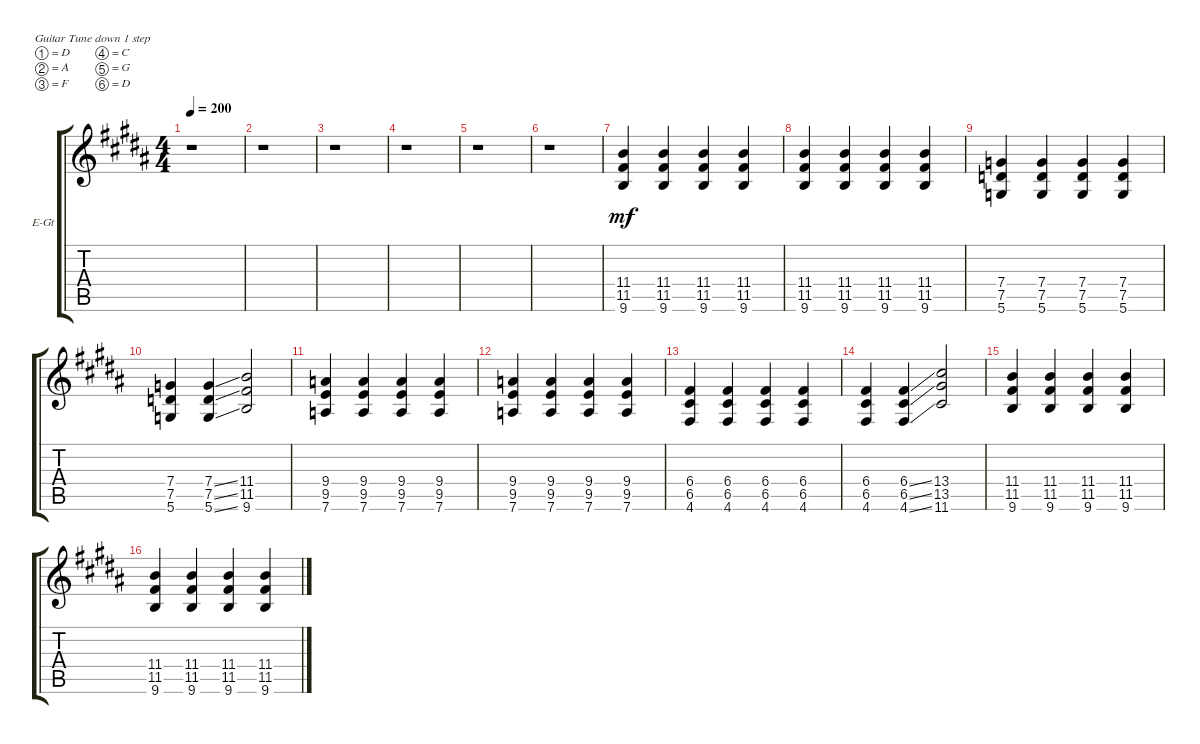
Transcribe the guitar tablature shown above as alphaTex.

\defaultSystemsLayout 4
\bracketExtendMode groupsimilarinstruments
\firstSystemTrackNameOrientation horizontal
\otherSystemsTrackNameOrientation horizontal
\track ("Rhythm Left" "E-Gt") {instrument distortionguitar}
\staff {score tabs}
\tuning (D4 A3 F3 C3 G2 D2)
\ts (4 4)
\tempo 200
\clef g2
\ks b
r.1{dy p} |
r.1 |
r.1 |
r.1 |
r.1 |
r.1 |
(9.6 11.4 11.5).4{dy mf} (9.6 11.4 11.5).4 (9.6 11.4 11.5).4 (9.6 11.4 11.5).4 |
(9.6 11.4 11.5).4 (9.6 11.4 11.5).4 (9.6 11.4 11.5).4 (9.6 11.4 11.5).4 |
(5.6 7.5 7.4).4 (5.6 7.5 7.4).4 (5.6 7.5 7.4).4 (5.6 7.5 7.4).4 |
(7.4 7.5 5.6).4 (7.4{ss} 7.5{ss} 5.6{ss}).4 (11.4 11.5 9.6).2 |
(7.6 9.5 9.4).4 (7.6 9.5 9.4).4 (7.6 9.5 9.4).4 (7.6 9.5 9.4).4 |
(9.4 9.5 7.6).4 (9.4 9.5 7.6).4 (9.4 9.5 7.6).4 (9.4 9.5 7.6).4 |
(4.6 6.5 6.4).4 (4.6 6.5 6.4).4 (4.6 6.5 6.4).4 (4.6 6.5 6.4).4 |
(4.6 6.5 6.4).4 (4.6{ss} 6.5{ss} 6.4{ss}).4 (11.6 13.5 13.4).2 |
(9.6 11.4 11.5).4 (9.6 11.4 11.5).4 (9.6 11.4 11.5).4 (9.6 11.4 11.5).4 |
(9.6 11.4 11.5).4 (9.6 11.4 11.5).4 (9.6 11.4 11.5).4 (9.6 11.4 11.5).4
